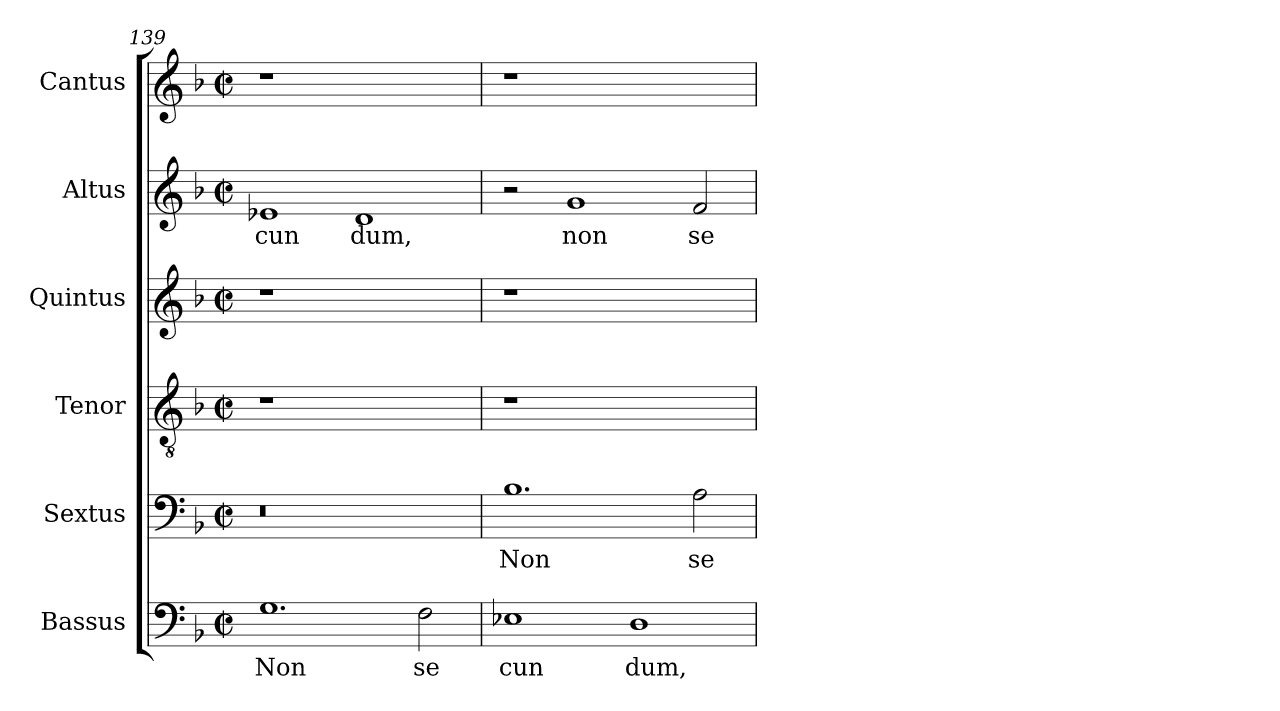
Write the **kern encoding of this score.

**kern	**text	**kern	**text	**kern	**kern	**kern	**text	**kern
*part6	*part6	*part5	*part5	*part4	*part3	*part2	*part2	*part1
*staff6	*staff6	*staff5	*staff5	*staff4	*staff3	*staff2	*staff2	*staff1
*I"Bassus	*	*I"Sextus	*	*I"Tenor	*I"Quintus	*I"Altus	*	*I"Cantus
*I'Bassus	*	*I'Sextus	*	*I'Tenor	*I'Quintus	*I'Altus	*	*I'Cantus
*clefF4	*	*clefF4	*	*clefGv2	*clefG2	*clefG2	*	*clefG2
*k[b-]	*	*k[b-]	*	*k[b-]	*k[b-]	*k[b-]	*	*k[b-]
*F:	*	*F:	*	*F:	*F:	*F:	*	*F:
*M2/2	*	*M2/2	*	*M2/2	*M2/2	*M2/2	*	*M2/2
*met(c|)	*	*met(c|)	*	*met(c|)	*met(c|)	*met(c|)	*	*met(c|)
=139	=139	=139	=139	=139	=139	=139	=139	=139
!	!LO:LY:b:cj	!	!	!	!	!	!LO:LY:b:cj	!
1.G	Non	0r	.	1r	1r	1e-X	cun	1r
!	!	!	!	!	!	!	!LO:LY:b:cj	!
.	.	.	.	1ryy	1ryy	1d	dum,	1ryy
!	!LO:LY:b:cj	!	!	!	!	!	!	!
2F\	se	.	.	.	.	.	.	.
=140	=140	=140	=140	=140	=140	=140	=140	=140
!	!LO:LY:b:cj	!	!LO:LY:b:cj	!	!	!	!	!
1E-X	cun	1.B-	Non	1r	1r	2r	.	1r
!	!	!	!	!	!	!	!LO:LY:b:cj	!
.	.	.	.	.	.	1g	non	.
!	!LO:LY:b:cj	!	!	!	!	!	!	!
1D	dum,	.	.	1ryy	1ryy	.	.	1ryy
!	!	!	!LO:LY:b:cj	!	!	!	!LO:LY:b:cj	!
.	.	2A\	se	.	.	2f/	se	.
=	=	=	=	=	=	=	=	=
*-	*-	*-	*-	*-	*-	*-	*-	*-
